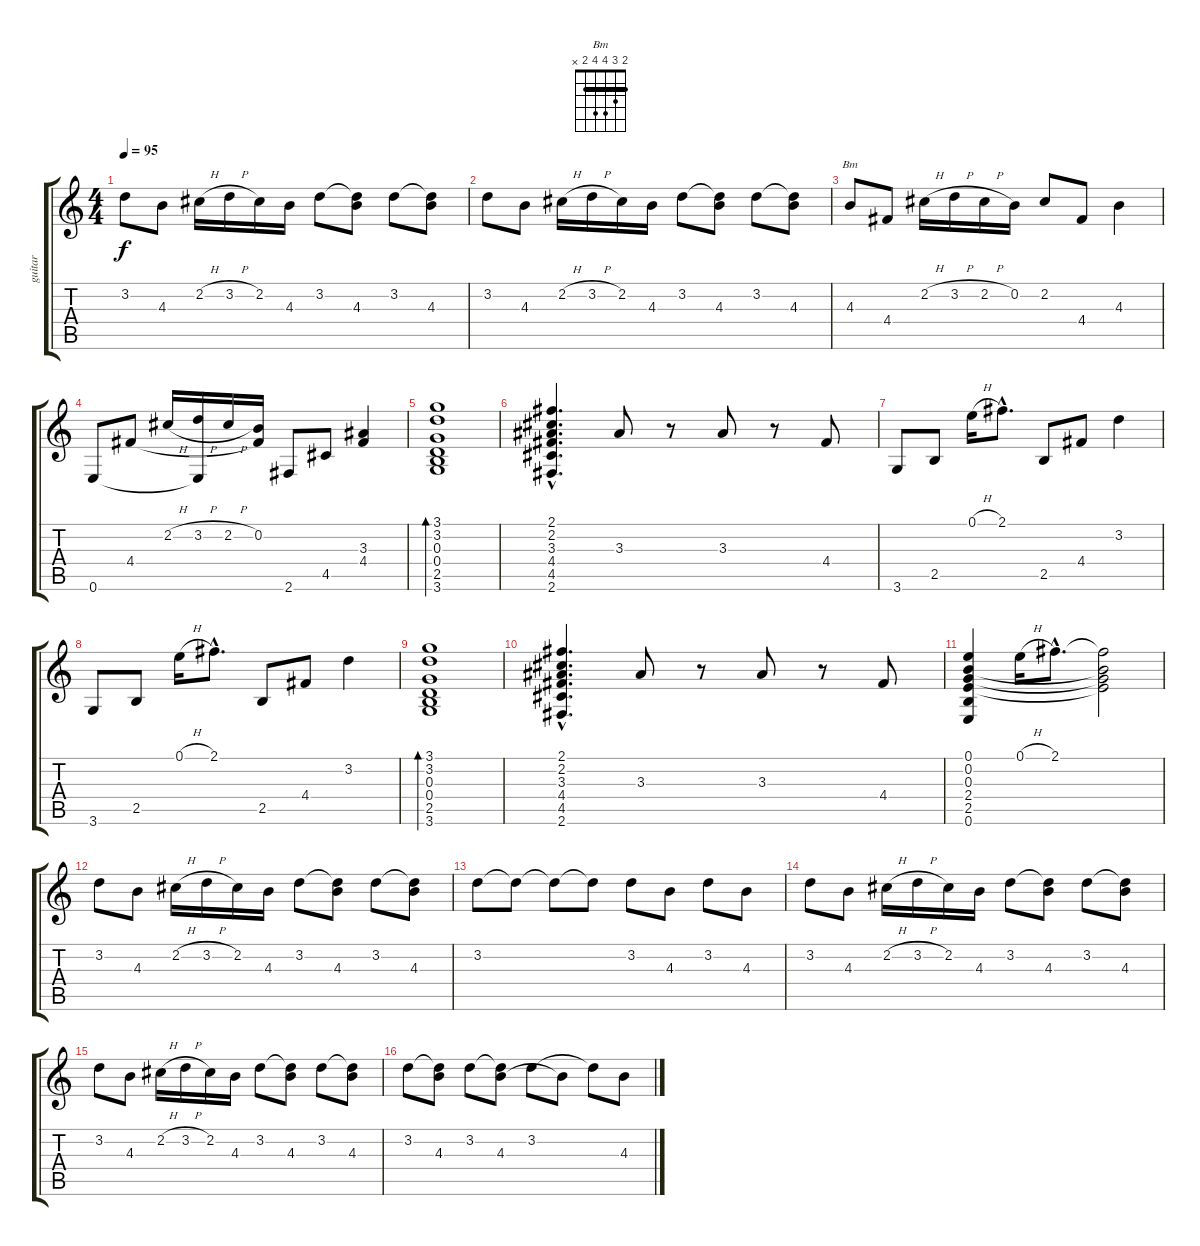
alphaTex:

\track ("guitar" "guitar") {instrument acousticguitarnylon}
\staff {score tabs}
\tuning (E4 B3 G3 D3 A2 E2) {hide}
\chord ("Bm" 2 3 4 4 2 x) {barre 2}
\ts (4 4)
\tempo 95
\clef g2
\ks c
3.2.8{dy f} 4.3.8 2.2{h}.16 3.2{h}.16 2.2.16 4.3.16 3.2.8 (3.2{t} 4.3).8 3.2.8 (3.2{t} 4.3).8 |
3.2.8 4.3.8 2.2{h}.16 3.2{h}.16 2.2.16 4.3.16 3.2.8 (3.2{t} 4.3).8 3.2.8 (3.2{t} 4.3).8 |
4.3.8{ch "Bm"} 4.4.8 2.2{h}.16 3.2{h}.16 2.2{h}.16 0.2.16 2.2.8 4.4.8 4.3.4 |
0.6.8 4.4.8 2.2{h}.16 (3.2{h} 0.6{t}).16 2.2{h}.16 (0.2 4.4{t}).16 2.6.8 4.5.8 (3.3 4.4).4 |
(3.1 3.2 0.3 0.4 2.5 3.6).1{bd 30} |
(2.1{hac} 2.2{hac} 3.3{hac} 4.4{hac} 4.5{hac} 2.6{hac}).4{d} 3.3.8 r.8 3.3.8 r.8 4.4.8 |
3.6.8 2.5.8 0.1{h}.16 2.1{hac}.8{d} 2.5.8 4.4.8 3.2.4 |
3.6.8 2.5.8 0.1{h}.16 2.1{hac}.8{d} 2.5.8 4.4.8 3.2.4 |
(3.1 3.2 0.3 0.4 2.5 3.6).1{bd 30} |
(2.1{hac} 2.2{hac} 3.3{hac} 4.4{hac} 4.5{hac} 2.6{hac}).4{d} 3.3.8 r.8 3.3.8 r.8 4.4.8 |
(0.1 0.2 0.3 2.4 2.5 0.6).4 0.1{h}.16 2.1{hac}.8{d} (2.1{t} 0.2{t} 0.3{t} 2.4{t}).2 |
3.2.8 4.3.8 2.2{h}.16 3.2{h}.16 2.2.16 4.3.16 3.2.8 (3.2{t} 4.3).8 3.2.8 (3.2{t} 4.3).8 |
3.2.8 3.2{t}.8 3.2{t}.8 3.2{t}.8 3.2.8 4.3.8 3.2.8 4.3.8 |
3.2.8 4.3.8 2.2{h}.16 3.2{h}.16 2.2.16 4.3.16 3.2.8 (3.2{t} 4.3).8 3.2.8 (3.2{t} 4.3).8 |
3.2.8 4.3.8 2.2{h}.16 3.2{h}.16 2.2.16 4.3.16 3.2.8 (3.2{t} 4.3).8 3.2.8 (3.2{t} 4.3).8 |
3.2.8 (3.2{t} 4.3).8 3.2.8 (3.2{t} 4.3).8 3.2.8 4.3{t}.8 3.2{t}.8 4.3.8
